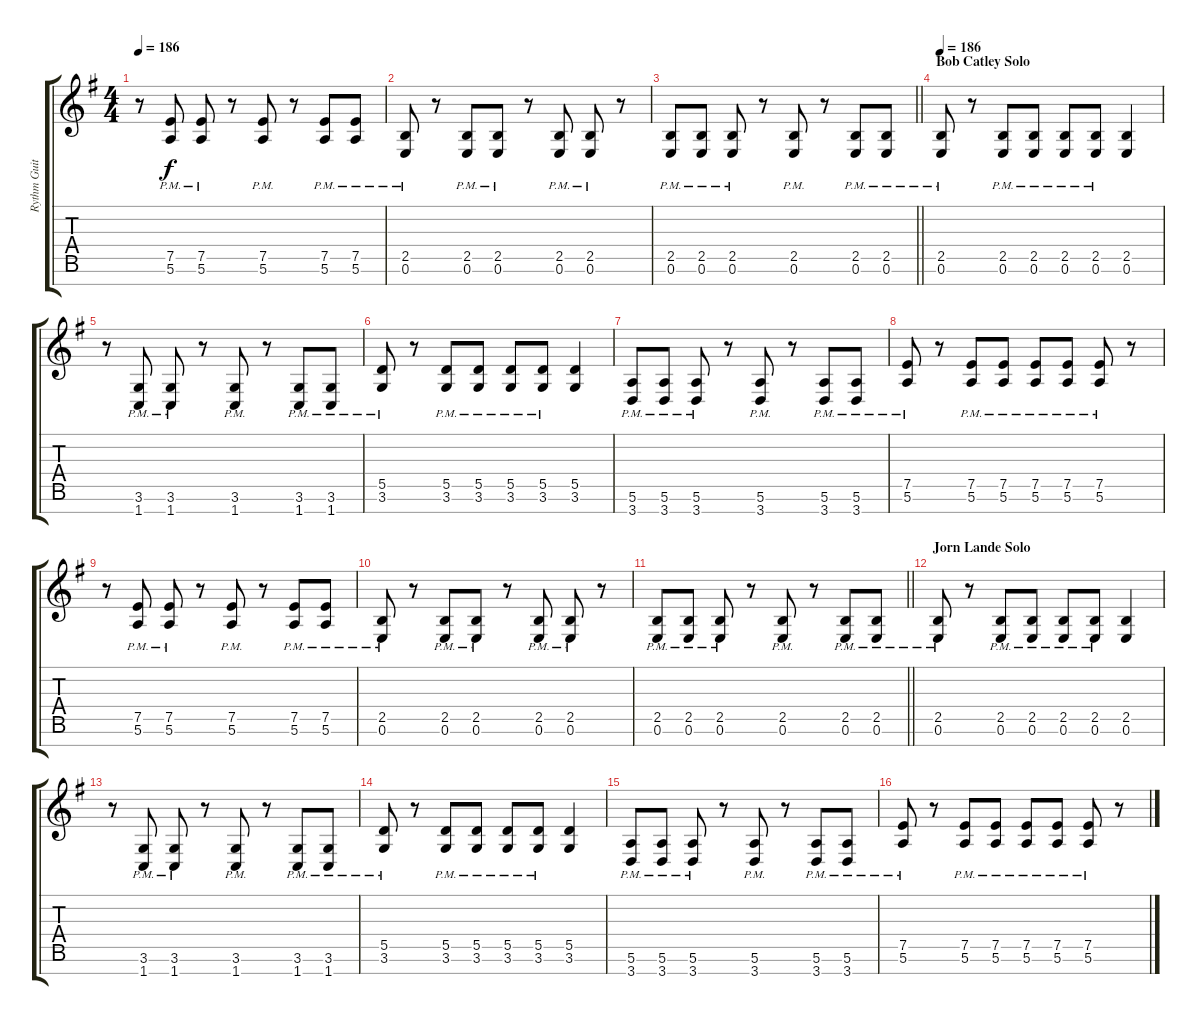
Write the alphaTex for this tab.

\track ("Rythm Guitar - Arjen Lucassen" "Rythm Guit") {instrument distortionguitar}
\staff {score tabs}
\tuning (E4 B3 G3 D3 A2 E2 B1) {hide}
\ts (4 4)
\tempo 186
\clef g2
\ks eminor
r.8{dy f} (7.5{pm} 5.6{pm}).8 (7.5{pm} 5.6{pm}).8 r.8 (7.5{pm} 5.6{pm}).8 r.8 (7.5{pm} 5.6{pm}).8 (7.5{pm} 5.6{pm}).8 |
(2.5{pm} 0.6{pm}).8 r.8 (2.5{pm} 0.6{pm}).8 (2.5{pm} 0.6{pm}).8 r.8 (2.5{pm} 0.6{pm}).8 (2.5{pm} 0.6{pm}).8 r.8 |
\barLineRight lightlight
(2.5{pm} 0.6{pm}).8 (2.5{pm} 0.6{pm}).8 (2.5{pm} 0.6{pm}).8 r.8 (2.5{pm} 0.6{pm}).8 r.8 (2.5{pm} 0.6{pm}).8 (2.5{pm} 0.6{pm}).8 |
\section ("" "Bob Catley Solo")
\tempo 186
(2.5{pm} 0.6{pm}).8 r.8 (2.5{pm} 0.6{pm}).8 (2.5{pm} 0.6{pm}).8 (2.5{pm} 0.6{pm}).8 (2.5{pm} 0.6{pm}).8 (2.5 0.6).4 |
r.8 (3.6{pm} 1.7{pm}).8 (3.6{pm} 1.7{pm}).8 r.8 (3.6{pm} 1.7{pm}).8 r.8 (3.6{pm} 1.7{pm}).8 (3.6{pm} 1.7{pm}).8 |
(5.5{pm} 3.6{pm}).8 r.8 (5.5{pm} 3.6{pm}).8 (5.5{pm} 3.6{pm}).8 (5.5{pm} 3.6{pm}).8 (5.5{pm} 3.6{pm}).8 (5.5 3.6).4 |
(5.6{pm} 3.7{pm}).8 (5.6{pm} 3.7{pm}).8 (5.6{pm} 3.7{pm}).8 r.8 (5.6{pm} 3.7{pm}).8 r.8 (5.6{pm} 3.7{pm}).8 (5.6{pm} 3.7{pm}).8 |
(7.5{pm} 5.6{pm}).8 r.8 (7.5{pm} 5.6{pm}).8 (7.5{pm} 5.6{pm}).8 (7.5{pm} 5.6{pm}).8 (7.5{pm} 5.6{pm}).8 (7.5{pm} 5.6{pm}).8 r.8 |
r.8 (7.5{pm} 5.6{pm}).8 (7.5{pm} 5.6{pm}).8 r.8 (7.5{pm} 5.6{pm}).8 r.8 (7.5{pm} 5.6{pm}).8 (7.5{pm} 5.6{pm}).8 |
(2.5{pm} 0.6{pm}).8 r.8 (2.5{pm} 0.6{pm}).8 (2.5{pm} 0.6{pm}).8 r.8 (2.5{pm} 0.6{pm}).8 (2.5{pm} 0.6{pm}).8 r.8 |
\barLineRight lightlight
(2.5{pm} 0.6{pm}).8 (2.5{pm} 0.6{pm}).8 (2.5{pm} 0.6{pm}).8 r.8 (2.5{pm} 0.6{pm}).8 r.8 (2.5{pm} 0.6{pm}).8 (2.5{pm} 0.6{pm}).8 |
\section ("" "Jorn Lande Solo")
(2.5{pm} 0.6{pm}).8 r.8 (2.5{pm} 0.6{pm}).8 (2.5{pm} 0.6{pm}).8 (2.5{pm} 0.6{pm}).8 (2.5{pm} 0.6{pm}).8 (2.5 0.6).4 |
r.8 (3.6{pm} 1.7{pm}).8 (3.6{pm} 1.7{pm}).8 r.8 (3.6{pm} 1.7{pm}).8 r.8 (3.6{pm} 1.7{pm}).8 (3.6{pm} 1.7{pm}).8 |
(5.5{pm} 3.6{pm}).8 r.8 (5.5{pm} 3.6{pm}).8 (5.5{pm} 3.6{pm}).8 (5.5{pm} 3.6{pm}).8 (5.5{pm} 3.6{pm}).8 (5.5 3.6).4 |
(5.6{pm} 3.7{pm}).8 (5.6{pm} 3.7{pm}).8 (5.6{pm} 3.7{pm}).8 r.8 (5.6{pm} 3.7{pm}).8 r.8 (5.6{pm} 3.7{pm}).8 (5.6{pm} 3.7{pm}).8 |
(7.5{pm} 5.6{pm}).8 r.8 (7.5{pm} 5.6{pm}).8 (7.5{pm} 5.6{pm}).8 (7.5{pm} 5.6{pm}).8 (7.5{pm} 5.6{pm}).8 (7.5{pm} 5.6{pm}).8 r.8
